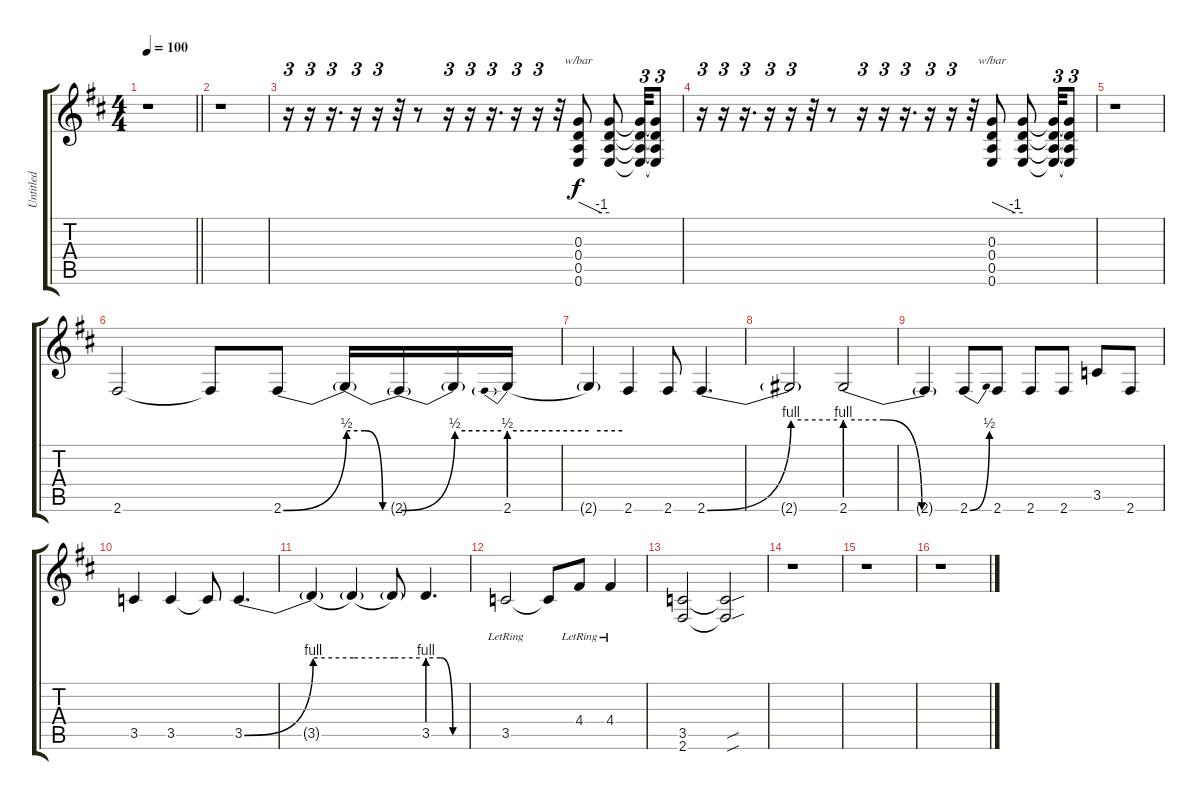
\track ("Untitled" "Untitled") {instrument distortionguitar}
\staff {score tabs}
\tuning (E4 B3 G3 D3 A2 E2) {hide}
\ts (4 4)
\tempo 100
\clef g2
\barLineRight lightlight
\ks d
r.1{dy f instrument distortionguitar} |
r.1 |
r.16{tu (3 2)} r.16{tu (3 2)} r.16{d tu (3 2)} r.16{tu (3 2)} r.16{tu (3 2)} r.32 r.8 r.16{tu (3 2)} r.16{tu (3 2)} r.16{d tu (3 2)} r.16{tu (3 2)} r.16{tu (3 2)} r.32 (0.3 0.4 0.5 0.6).8{tbe (custom default 0 0 45 -4 60 -4)} (0.3{t} 0.4{t} 0.5{t} 0.6{t}).8 (0.3{t} 0.4{t} 0.5{t} 0.6{t}).32{tu (3 2)} (0.3{t} 0.4{t} 0.5{t} 0.6{t}).8{tu (3 2)} |
r.16{tu (3 2)} r.16{tu (3 2)} r.16{d tu (3 2)} r.16{tu (3 2)} r.16{tu (3 2)} r.32 r.8 r.16{tu (3 2)} r.16{tu (3 2)} r.16{d tu (3 2)} r.16{tu (3 2)} r.16{tu (3 2)} r.32 (0.3 0.4 0.5 0.6).8{tbe (custom default 0 0 45 -4 60 -4)} (0.3{t} 0.4{t} 0.5{t} 0.6{t}).8 (0.3{t} 0.4{t} 0.5{t} 0.6{t}).32{tu (3 2)} (0.3{t} 0.4{t} 0.5{t} 0.6{t}).8{tu (3 2)} |
r.1 |
2.6.2 2.6{t}.8 2.6{be (bend 0 0 60 2)}.8 2.6{be (custom 0 2 20 2 40 0 60 0) t}.16 2.6{be (bend 0 0 60 2) t}.16 2.6{be (hold 0 2 60 2) t}.16 2.6{be (prebend 0 2 60 2)}.16 |
2.6{be (hold 0 2 60 2) t}.4 2.6.4 2.6.8 2.6{be (bend 0 0 60 4)}.4{d} |
2.6{be (hold 0 4 60 4) t}.2 2.6{be (custom 0 4 20 4 40 0 60 0)}.2 |
2.6{t}.4 2.6{be (bend 0 0 60 2)}.8 2.6.8 2.6.8 2.6.8 3.5.8 2.6.8 |
3.5.4 3.5.4 3.5{t}.8 3.5{be (bend 0 0 60 4)}.4{d} |
3.5{be (hold 0 4 60 4) t}.4 3.5{be (hold 0 4 60 4) t}.4 3.5{be (hold 0 4 60 4) t}.8 3.5{be (custom 0 4 20 4 40 0 60 0)}.4{d} |
3.5{lr}.2 3.5{t}.8 4.4{lr}.8 4.4{lr}.4 |
(3.5 2.6).2 (3.5{sou t} 2.6{sou t}).2 |
r.1 |
r.1 |
r.1
